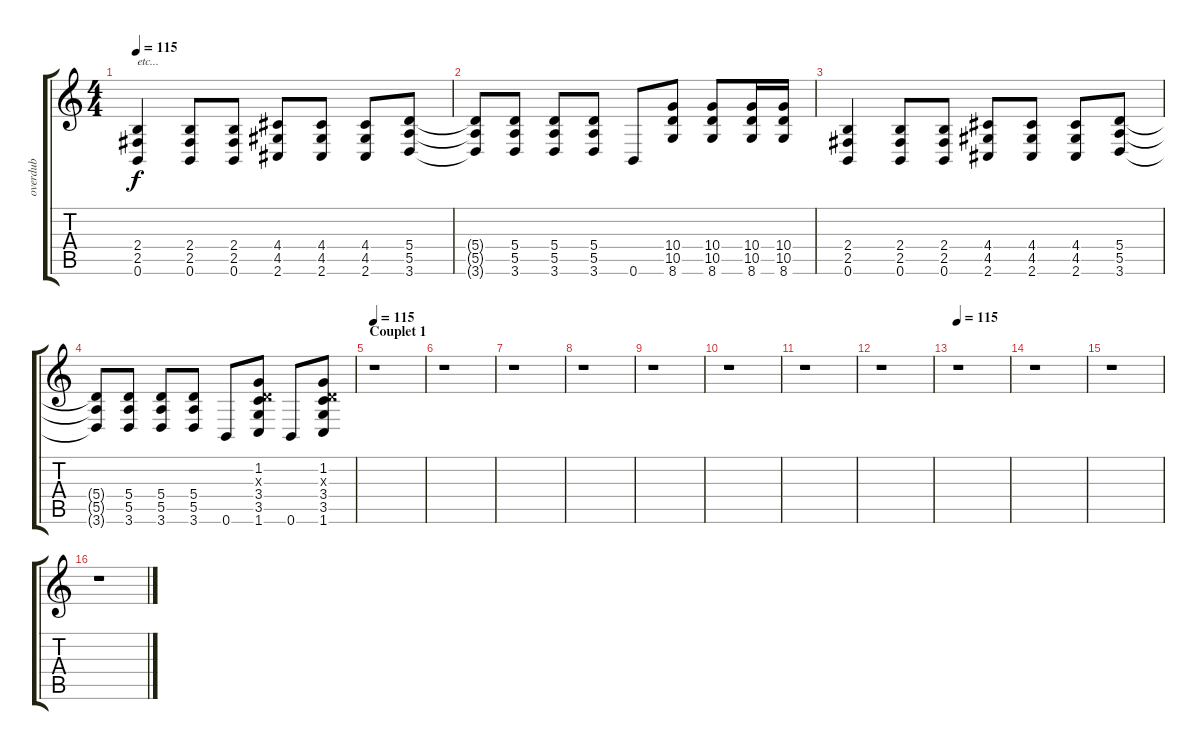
\track ("overdub" "overdub") {instrument overdrivenguitar}
\staff {score tabs}
\tuning (B3 Gb3 D3 A2 E2 B1) {hide}
\ts (4 4)
\tempo 115
\clef g2
\ks c
(2.4 2.5 0.6).4{txt "etc..." dy f volume 12 balance 12 instrument overdrivenguitar} (2.4 2.5 0.6).8 (2.4 2.5 0.6).8 (4.4 4.5 2.6).8 (4.4 4.5 2.6).8 (4.4 4.5 2.6).8 (5.4 5.5 3.6).8 |
(5.4{t} 5.5{t} 3.6{t}).8 (5.4 5.5 3.6).8 (5.4 5.5 3.6).8 (5.4 5.5 3.6).8 0.6.8 (10.4 10.5 8.6).8 (10.4 10.5 8.6).8 (10.4 10.5 8.6).16 (10.4 10.5 8.6).16 |
(2.4 2.5 0.6).4 (2.4 2.5 0.6).8 (2.4 2.5 0.6).8 (4.4 4.5 2.6).8 (4.4 4.5 2.6).8 (4.4 4.5 2.6).8 (5.4 5.5 3.6).8 |
(5.4{t} 5.5{t} 3.6{t}).8 (5.4 5.5 3.6).8 (5.4 5.5 3.6).8 (5.4 5.5 3.6).8 0.6.8 (1.2 0.3{x} 3.4 3.5 1.6).8 0.6.8 (1.2 0.3{x} 3.4 3.5 1.6).8 |
\section ("" "Couplet 1")
\tempo 115
r.1 |
r.1 |
r.1 |
r.1 |
r.1 |
r.1 |
r.1 |
r.1 |
\section ("" "")
\tempo 115
r.1 |
r.1 |
r.1 |
r.1
